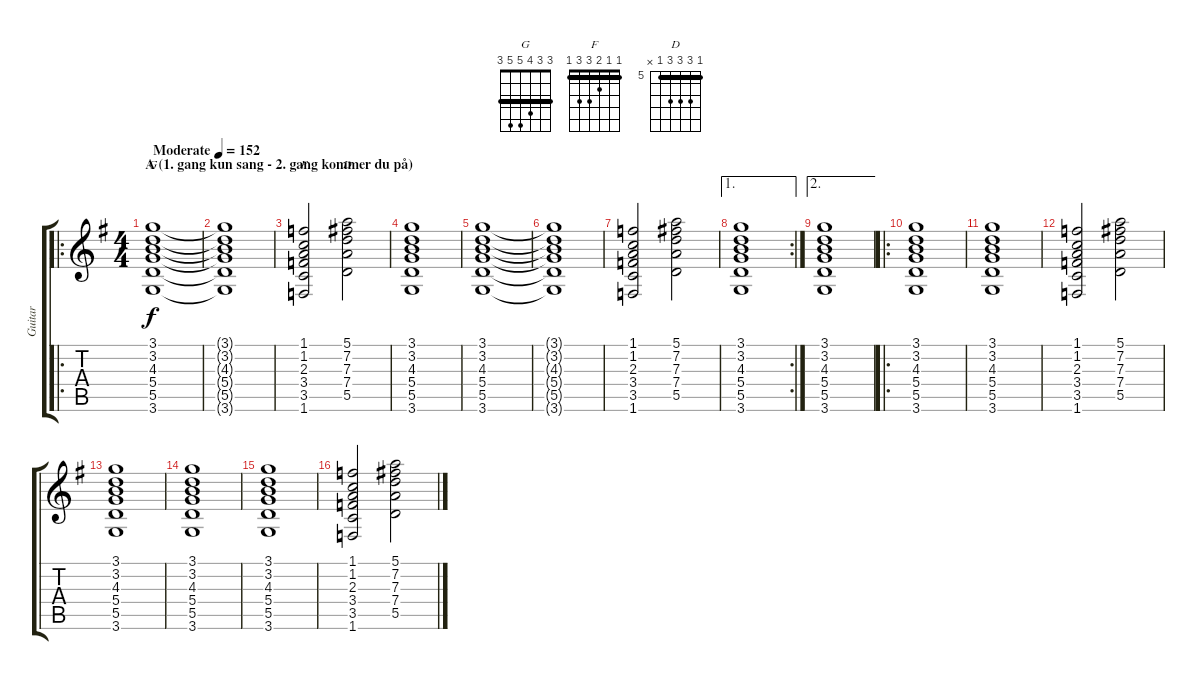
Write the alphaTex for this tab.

\track ("Guitar" "Guitar") {instrument electricguitarclean}
\staff {score tabs}
\tuning (E4 B3 G3 D3 A2 E2) {hide}
\chord ("G" 3 3 4 5 5 3) {barre 3}
\chord ("F" 1 1 2 3 3 1) {barre 1}
\chord ("D" 5 7 7 7 5 x) {firstfret 5 barre 5}
\ro
\ts (4 4)
\section ("" "A (1. gang kun sang - 2. gang kommer du på)")
\tempo (152 "Moderate")
\clef g2
\ks g
(3.1 3.2 4.3 5.4 5.5 3.6).1{ch "G" dy f instrument electricguitarclean} |
(3.1{t} 3.2{t} 4.3{t} 5.4{t} 5.5{t} 3.6{t}).1 |
(1.1 1.2 2.3 3.4 3.5 1.6).2{ch "F"} (5.1 7.2 7.3 7.4 5.5).2{ch "D"} |
(3.1 3.2 4.3 5.4 5.5 3.6).1 |
(3.1 3.2 4.3 5.4 5.5 3.6).1 |
(3.1{t} 3.2{t} 4.3{t} 5.4{t} 5.5{t} 3.6{t}).1 |
(1.1 1.2 2.3 3.4 3.5 1.6).2 (5.1 7.2 7.3 7.4 5.5).2 |
\ae 1
\rc 2
(3.1 3.2 4.3 5.4 5.5 3.6).1 |
\ae 2
(3.1 3.2 4.3 5.4 5.5 3.6).1 |
\ro
(3.1 3.2 4.3 5.4 5.5 3.6).1{volume 8 instrument electricguitarclean} |
(3.1 3.2 4.3 5.4 5.5 3.6).1 |
(1.1 1.2 2.3 3.4 3.5 1.6).2 (5.1 7.2 7.3 7.4 5.5).2 |
(3.1 3.2 4.3 5.4 5.5 3.6).1 |
(3.1 3.2 4.3 5.4 5.5 3.6).1 |
(3.1 3.2 4.3 5.4 5.5 3.6).1 |
(1.1 1.2 2.3 3.4 3.5 1.6).2 (5.1 7.2 7.3 7.4 5.5).2
